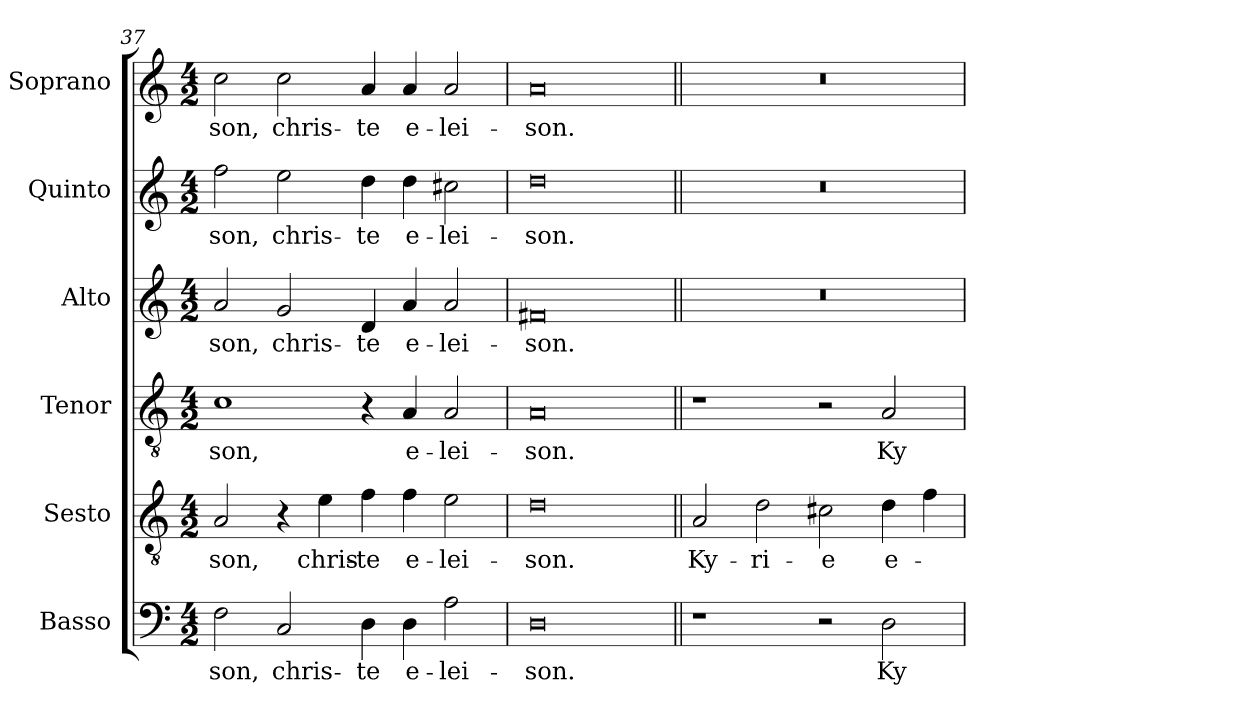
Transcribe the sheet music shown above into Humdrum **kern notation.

**kern	**text	**kern	**text	**kern	**text	**kern	**text	**kern	**text	**kern	**text
*part6	*part6	*part5	*part5	*part4	*part4	*part3	*part3	*part2	*part2	*part1	*part1
*staff6	*staff6	*staff5	*staff5	*staff4	*staff4	*staff3	*staff3	*staff2	*staff2	*staff1	*staff1
*I"Basso	*	*I"Sesto	*	*I"Tenor	*	*I"Alto	*	*I"Quinto	*	*I"Soprano	*
*	*	*I'T.	*	*I'T.	*	*I'A.	*	*	*	*I'Sop.	*
*clefF4	*	*clefGv2	*	*clefGv2	*	*clefG2	*	*clefG2	*	*clefG2	*
*	*	*ITrd7c12	*	*ITrd7c12	*	*	*	*	*	*	*
*k[]	*	*k[]	*	*k[]	*	*k[]	*	*k[]	*	*k[]	*
*C:	*	*C:	*	*C:	*	*C:	*	*C:	*	*C:	*
*M4/2	*	*M4/2	*	*M4/2	*	*M4/2	*	*M4/2	*	*M4/2	*
=37	=37	=37	=37	=37	=37	=37	=37	=37	=37	=37	=37
!	!LO:LY:b:color=#000000	!	!	!	!	!	!	!	!	!	!
!	!	!	!LO:LY:b:color=#000000	!	!	!	!	!	!	!	!
!	!	!	!	!	!LO:LY:b:color=#000000	!	!	!	!	!	!
!	!	!	!	!	!	!	!LO:LY:b:color=#000000	!	!	!	!
!	!	!	!	!	!	!	!	!	!LO:LY:b:color=#000000	!	!
!	!	!	!	!	!	!	!	!	!	!	!LO:LY:b:color=#000000
2Fi\	-son,	2AAi/	-son,	1Ci	-son,	2ai/	-son,	2ffi\	-son,	2cci\	-son,
!	!LO:LY:b:color=#000000	!	!	!	!	!	!	!	!	!	!
!	!	!	!	!	!	!	!LO:LY:b:color=#000000	!	!	!	!
!	!	!	!	!	!	!	!	!	!LO:LY:b:color=#000000	!	!
!	!	!	!	!	!	!	!	!	!	!	!LO:LY:b:color=#000000
2Ci/	chris-	4r	.	.	.	2gi/	chris-	2eei\	chris-	2cci\	chris-
!	!	!	!LO:LY:b:color=#000000	!	!	!	!	!	!	!	!
.	.	4Ei\	chris-	.	.	.	.	.	.	.	.
!	!LO:LY:b:color=#000000	!	!	!	!	!	!	!	!	!	!
!	!	!	!LO:LY:b:color=#000000	!	!	!	!	!	!	!	!
!	!	!	!	!	!	!	!LO:LY:b:color=#000000	!	!	!	!
!	!	!	!	!	!	!	!	!	!LO:LY:b:color=#000000	!	!
!	!	!	!	!	!	!	!	!	!	!	!LO:LY:b:color=#000000
4Di\	-te	4Fi\	-te	4r	.	4di/	-te	4ddi\	-te	4ai/	-te
!	!LO:LY:b:color=#000000	!	!	!	!	!	!	!	!	!	!
!	!	!	!LO:LY:b:color=#000000	!	!	!	!	!	!	!	!
!	!	!	!	!	!LO:LY:b:color=#000000	!	!	!	!	!	!
!	!	!	!	!	!	!	!LO:LY:b:color=#000000	!	!	!	!
!	!	!	!	!	!	!	!	!	!LO:LY:b:color=#000000	!	!
!	!	!	!	!	!	!	!	!	!	!	!LO:LY:b:color=#000000
4Di\	e-	4Fi\	e-	4AAi/	e-	4ai/	e-	4ddi\	e-	4ai/	e-
!	!LO:LY:b:color=#000000	!	!	!	!	!	!	!	!	!	!
!	!	!	!LO:LY:b:color=#000000	!	!	!	!	!	!	!	!
!	!	!	!	!	!LO:LY:b:color=#000000	!	!	!	!	!	!
!	!	!	!	!	!	!	!LO:LY:b:color=#000000	!	!	!	!
!	!	!	!	!	!	!	!	!	!LO:LY:b:color=#000000	!	!
!	!	!	!	!	!	!	!	!	!	!	!LO:LY:b:color=#000000
2Ai\	-lei-	2Ei\	-lei-	2AAi/	-lei-	2ai/	-lei-	2cc#Xi\	-lei-	2ai/	-lei-
=38	=38	=38	=38	=38	=38	=38	=38	=38	=38	=38	=38
!	!LO:LY:b:color=#000000	!	!	!	!	!	!	!	!	!	!
!	!	!	!LO:LY:b:color=#000000	!	!	!	!	!	!	!	!
!	!	!	!	!	!LO:LY:b:color=#000000	!	!	!	!	!	!
!	!	!	!	!	!	!	!LO:LY:b:color=#000000	!	!	!	!
!	!	!	!	!	!	!	!	!	!LO:LY:b:color=#000000	!	!
!	!	!	!	!	!	!	!	!	!	!	!LO:LY:b:color=#000000
0Di	-son.	0Di	-son.	0AAi	-son.	0f#Xi	-son.	0ddi	-son.	0ai	-son.
!!LO:PB:g=z
=39||	=39||	=39||	=39||	=39||	=39||	=39||	=39||	=39||	=39||	=39||	=39||
!	!	!	!LO:LY:b:color=#000000	!	!	!LO:N:vis=1	!	!LO:N:vis=1	!	!LO:N:vis=1	!
1r	.	2AAi/	Ky-	1r	.	0r	.	0r	.	0r	.
!	!	!	!LO:LY:b:color=#000000	!	!	!	!	!	!	!	!
.	.	2Di\	-ri-	.	.	.	.	.	.	.	.
!	!	!	!LO:LY:b:color=#000000	!	!	!	!	!	!	!	!
2r	.	2C#Xi\	-e	2r	.	.	.	.	.	.	.
!	!LO:LY:b:color=#000000	!	!	!	!	!	!	!	!	!	!
!	!	!	!LO:LY:b:color=#000000	!	!	!	!	!	!	!	!
!	!	!	!	!	!LO:LY:b:color=#000000	!	!	!	!	!	!
2Di\	Ky-	4Di\	e-	2AAi/	Ky-	.	.	.	.	.	.
.	.	4Fi\	.	.	.	.	.	.	.	.	.
=	=	=	=	=	=	=	=	=	=	=	=
*-	*-	*-	*-	*-	*-	*-	*-	*-	*-	*-	*-
